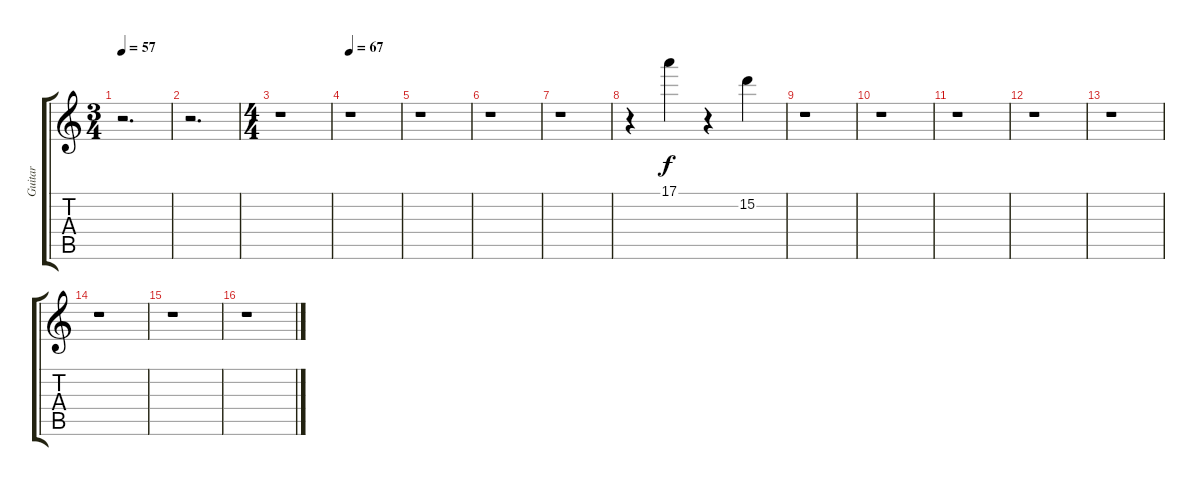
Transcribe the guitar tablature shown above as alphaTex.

\track ("Guitar" "Guitar") {instrument electricguitarclean}
\staff {score tabs}
\tuning (E4 B3 G3 D3 A2 E2) {hide}
\ts (3 4)
\tempo 57
\clef g2
\ks c
r.2{d dy fff} |
r.2{d} |
\ts (4 4)
r.1 |
\tempo 67
r.1 |
r.1 |
r.1 |
r.1 |
r.4 17.1.4{dy f instrument distortionguitar} r.4 15.2.4 |
r.1 |
r.1 |
r.1 |
r.1 |
r.1 |
r.1 |
r.1 |
r.1
